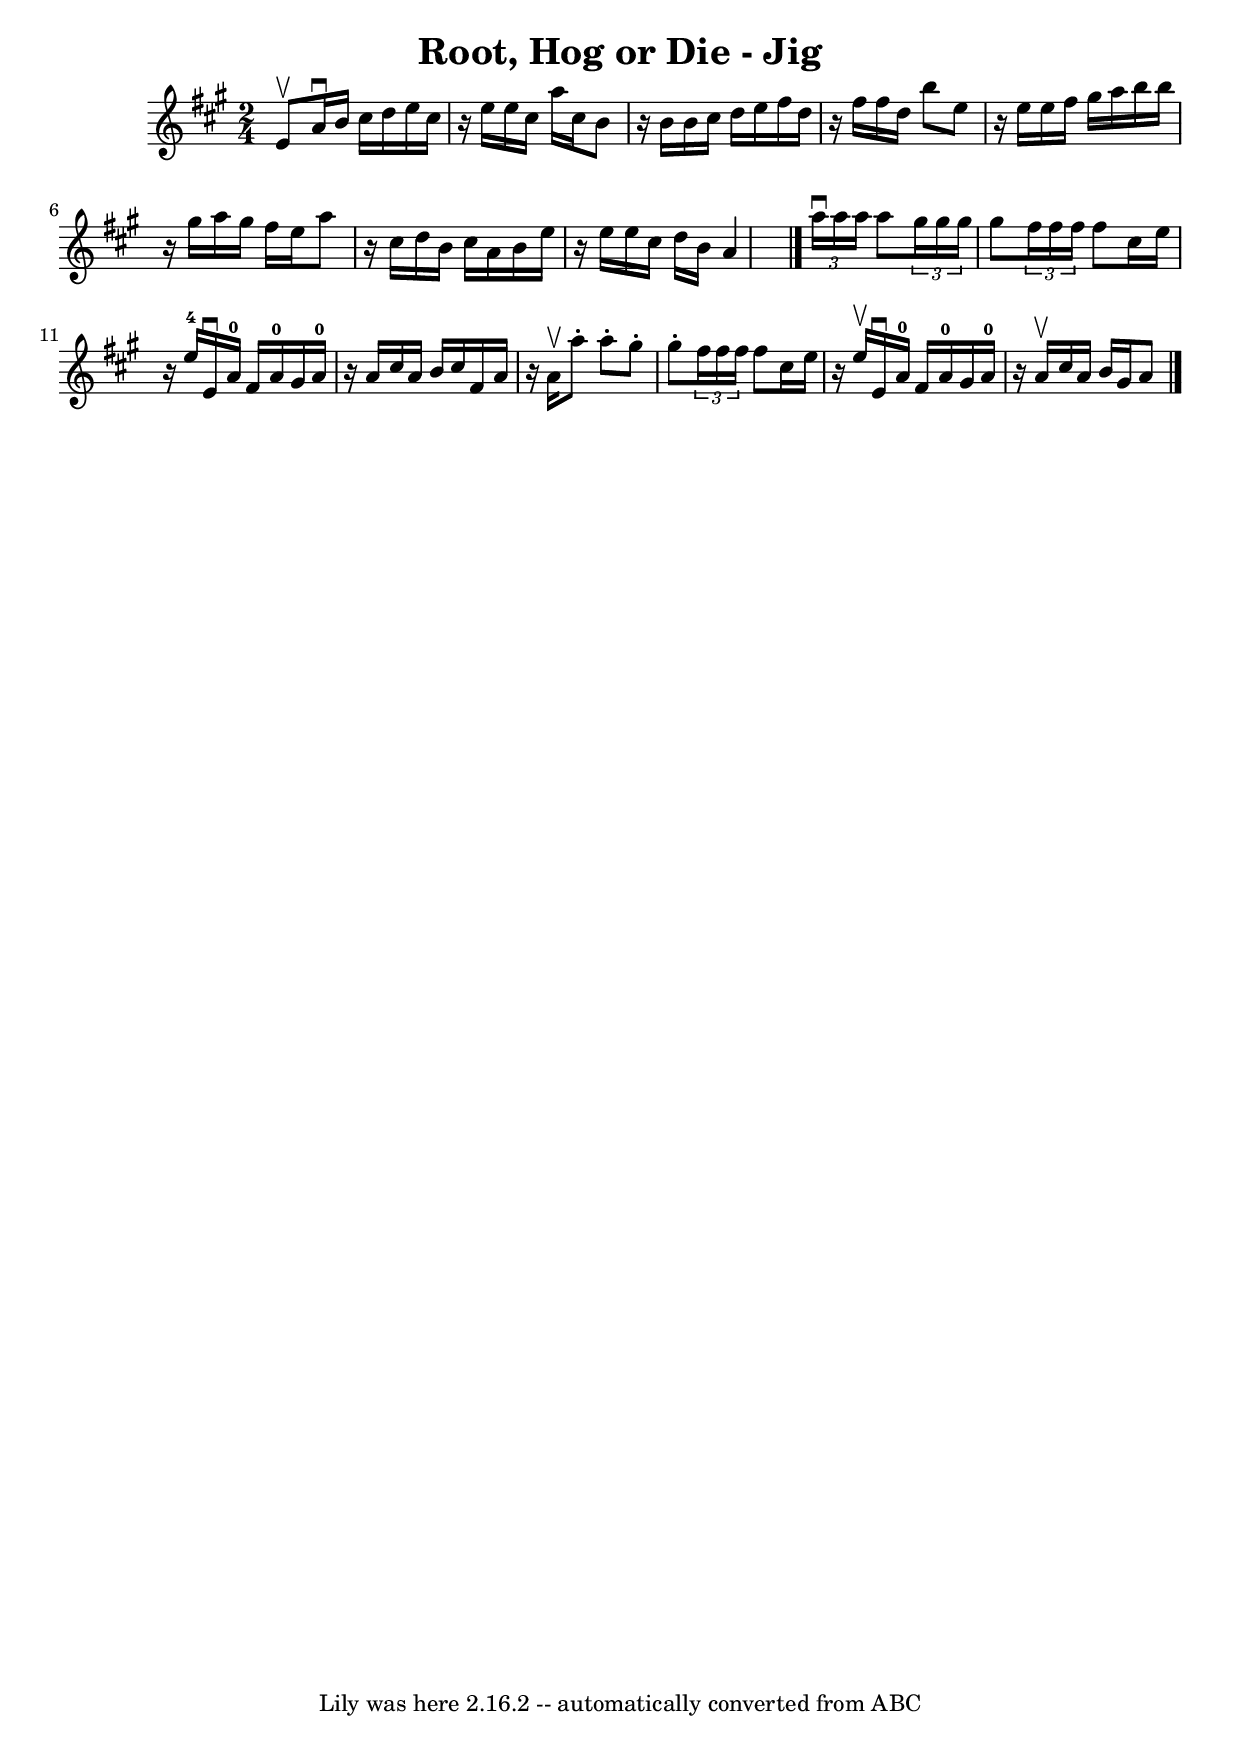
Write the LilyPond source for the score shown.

\version "2.7.40"
\include "Mammoth.ily"
\header {
	%% book = "Ryan's Mammoth Collection"
	crossRefNumber = "1"
	footnotes = "\\\\118 664"
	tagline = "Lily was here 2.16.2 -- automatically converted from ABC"
	title = "Root, Hog or Die - Jig"
}
voicedefault =  {


\time 2/4 \key a \major e'8^\upbow |
 a'16^\downbow b'16    
cis''16 d''16 e''16 cis''16    r16 e''16    |
 e''16    
cis''16 a''16 cis''16 b'8    r16 b'16    |
 b'16 cis''16    
d''16 e''16 fis''16 d''16    r16 fis''16    |
 fis''16    
d''16 b''8 e''8    r16 e''16    |
 e''16 fis''16 gis''16  
 a''16 b''16 b''16    r16 gis''16    |
 a''16 gis''16    
fis''16 e''16 a''8    r16 cis''16    |
 d''16 b'16 cis''16  
 a'16 b'16 e''16    r16 e''16    |
 e''16 cis''16 d''16    
b'16 a'4    \bar "|."     \times 2/3 { a''16^\downbow a''16 a''16  } 
 a''8    \times 2/3 { gis''16 gis''16 gis''16  } gis''8    |
  
 \times 2/3 { fis''16 fis''16 fis''16  } fis''8 cis''16 e''16   
 r16 e''16-4   |
 e'16^\downbow a'16-0 fis'16 a'16 
-0 gis'16 a'16-0   r16 a'16    |
 cis''16 a'16 b'16    
cis''16 fis'16 a'16    r16 a'16^\upbow   |
 a''8 -. a''8 -.  
 gis''8 -. gis''8 -.   |
   \times 2/3 { fis''16 fis''16    
fis''16  } fis''8 cis''16 e''16    r16 e''16^\upbow   |
     
e'16^\downbow a'16-0 fis'16 a'16-0 gis'16 a'16-0   r16 
a'16^\upbow   |
 cis''16 a'16 b'16 gis'16 a'8  \bar "|."   
}

\score{
    <<

	\context Staff="default"
	{
	    \voicedefault 
	}

    >>
	\layout {
	}
	\midi {}
}
